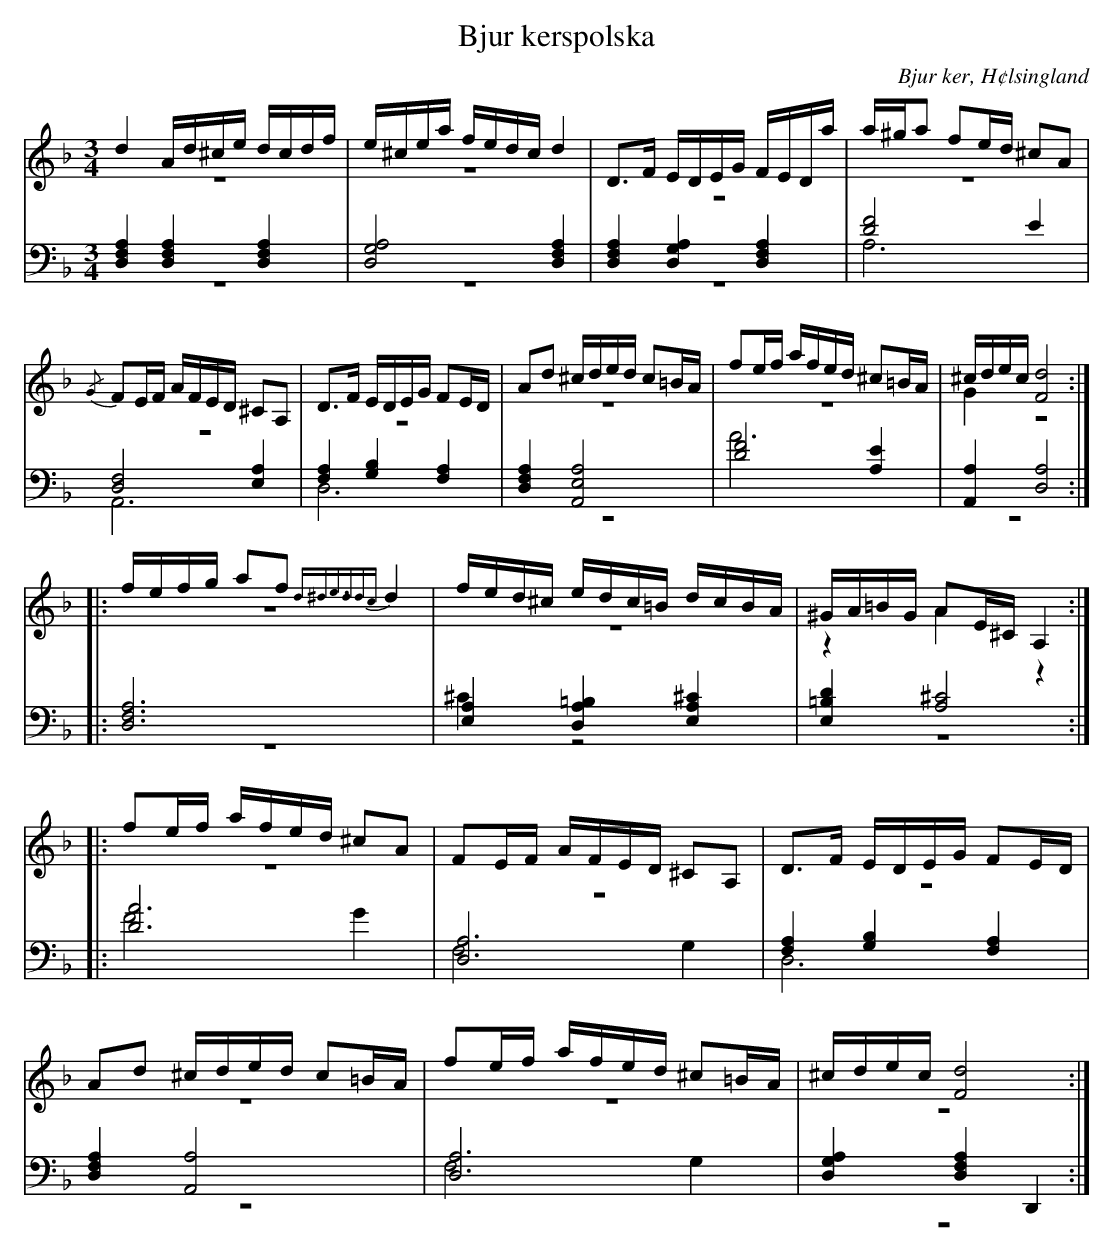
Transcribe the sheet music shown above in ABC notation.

X:1
T: Bjur kerspolska
O: Bjur ker, H¢lsingland
M: 3/4
L: 1/16
K: Dm
V:1
V:2 merge
V:3
V:4 merge
V:1
d4 Ad^ce dcdf |e^cea fedc d4|D2>F2 EDEG FEDa|a^ga2 f2ed ^c2A2|
{/G}F2EF AFED ^C2A,2|D2>F2 EDEG F2ED|A2d2 ^cded c2=BA|f2ef afed ^c2=BA|^cdec [F8d8]:|
|:fefg a2f2 {d^de6/4d^=dc}d4 |fed^c edc=B dcBA|^GA=BG A2E^C A,4:|
|:f2ef afed ^c2A2|F2EF AFED ^C2A,2|D2>F2 EDEG F2ED|
A2d2 ^cded c2=BA|f2ef afed ^c2=BA|^cdec [F8d8]:|
V:2
z12|z12|z12|z12|
z12|z12|z12|z12|G4 z8:|
|:z12|z12|z4 A4 z4:|
|:z12|z12|z12|
z12|z12|z12:|
V:3 clef=bass
[D,4F,4A,4] [D,4F,4A,4] [D,4F,4A,4]|[D,8G,8A,8] [D,4F,4A,4]|[D,4F,4A,4] [D,4G,4A,4] [D,4F,4A,4]|[D8F8] E4|
[D,8F,8] [E,4A,4]|[F,4A,4] [G,4B,4] [F,4A,4]|[D,4F,4A,4] [A,,8E,8A,8]|[D8F8] [A,4E4]|[A,,4A,4] [D,8A,8]:|
|:[D,12F,12A,12]|[E,4A,4] [A,4=B,4D,4] [E,4A,4^C4]|[E,4=B,4D4] [A,8^C8]:|
|:[D12A12]|[D,12A,12]|[F,4A,4] [G,4B,4] [F,4A,4]|
[D,4F,4A,4] [A,,8A,8]|[D,12A,12]|[D,4G,4A,4] [D,4F,4A,4] D,,4:|
V:4 clef=bass
z12|z12|z12|A,12|
A,,12|D,12|z12|A12|z12:|
|:z12|^C4 z8|z12:|
|:F8 G4|F,8 G,4|D,12|
z12|F,8 G,4|z12:|
